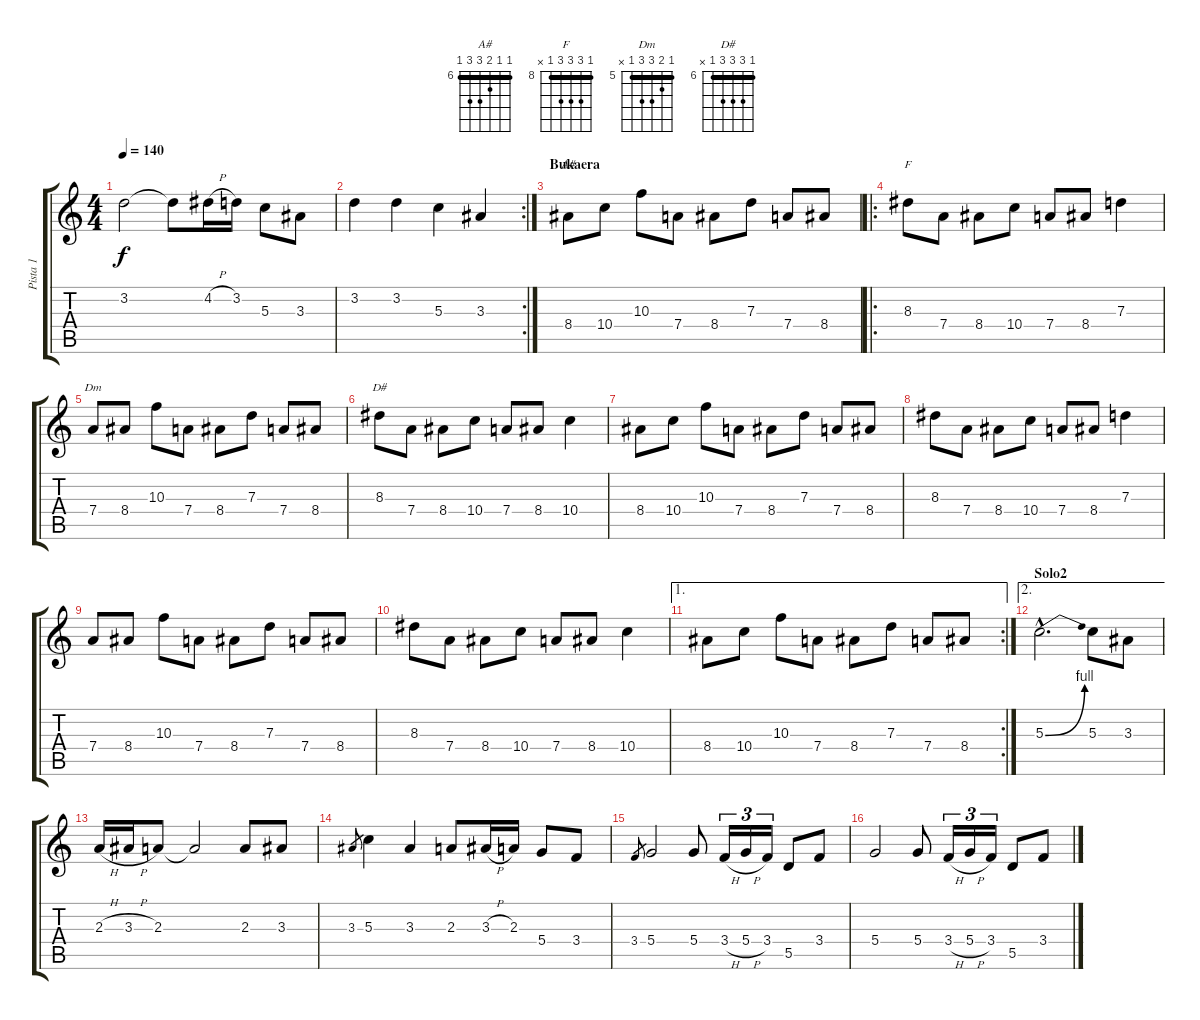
\track ("Pista 1" "Pista 1") {instrument overdrivenguitar}
\staff {score tabs}
\tuning (E4 B3 G3 D3 A2 E2) {hide}
\chord ("A#" 6 6 7 8 8 6) {firstfret 6 barre 6}
\chord ("F" 8 10 10 10 8 x) {firstfret 8 barre 8}
\chord ("Dm" 5 6 7 7 5 x) {firstfret 5 barre 5}
\chord ("D#" 6 8 8 8 6 x) {firstfret 6 barre 6}
\ts (4 4)
\tempo 140
\clef g2
\ks c
3.2.2{dy f} 3.2{t}.8 4.2{h}.16 3.2.16 5.3.8 3.3.8 |
\rc 2
3.2.4 3.2.4 5.3.4 3.3.4 |
\section ("" "Bukaera")
8.4.8{ch "A#" volume 16} 10.4.8 10.3.8 7.4.8 8.4.8 7.3.8 7.4.8 8.4.8 |
\ro
8.3.8{ch "F"} 7.4.8 8.4.8 10.4.8 7.4.8 8.4.8 7.3.4 |
7.4.8{ch "Dm"} 8.4.8 10.3.8 7.4.8 8.4.8 7.3.8 7.4.8 8.4.8 |
8.3.8{ch "D#"} 7.4.8 8.4.8 10.4.8 7.4.8 8.4.8 10.4.4 |
8.4.8 10.4.8 10.3.8 7.4.8 8.4.8 7.3.8 7.4.8 8.4.8 |
8.3.8 7.4.8 8.4.8 10.4.8 7.4.8 8.4.8 7.3.4 |
7.4.8 8.4.8 10.3.8 7.4.8 8.4.8 7.3.8 7.4.8 8.4.8 |
8.3.8 7.4.8 8.4.8 10.4.8 7.4.8 8.4.8 10.4.4 |
\ae 1
\rc 2
8.4.8 10.4.8 10.3.8 7.4.8 8.4.8 7.3.8 7.4.8 8.4.8 |
\ae 2
\section ("" "Solo2")
5.3{be (bend 0 0 60 4) hac}.2{d} 5.3.8 3.3.8 |
2.3{h}.16 3.3{h}.16 2.3.8 2.3{t}.2 2.3.8 3.3.8 |
3.3.8{gr} 5.3.4 3.3.4 2.3.8 3.3{h}.16 2.3.16 5.4.8 3.4.8 |
3.4.8{gr} 5.4.2 5.4.8 3.4{h}.16{tu (3 2)} 5.4{h}.16{tu (3 2)} 3.4.16{tu (3 2)} 5.5.8 3.4.8 |
5.4.2 5.4.8 3.4{h}.16{tu (3 2)} 5.4{h}.16{tu (3 2)} 3.4.16{tu (3 2)} 5.5.8 3.4.8
